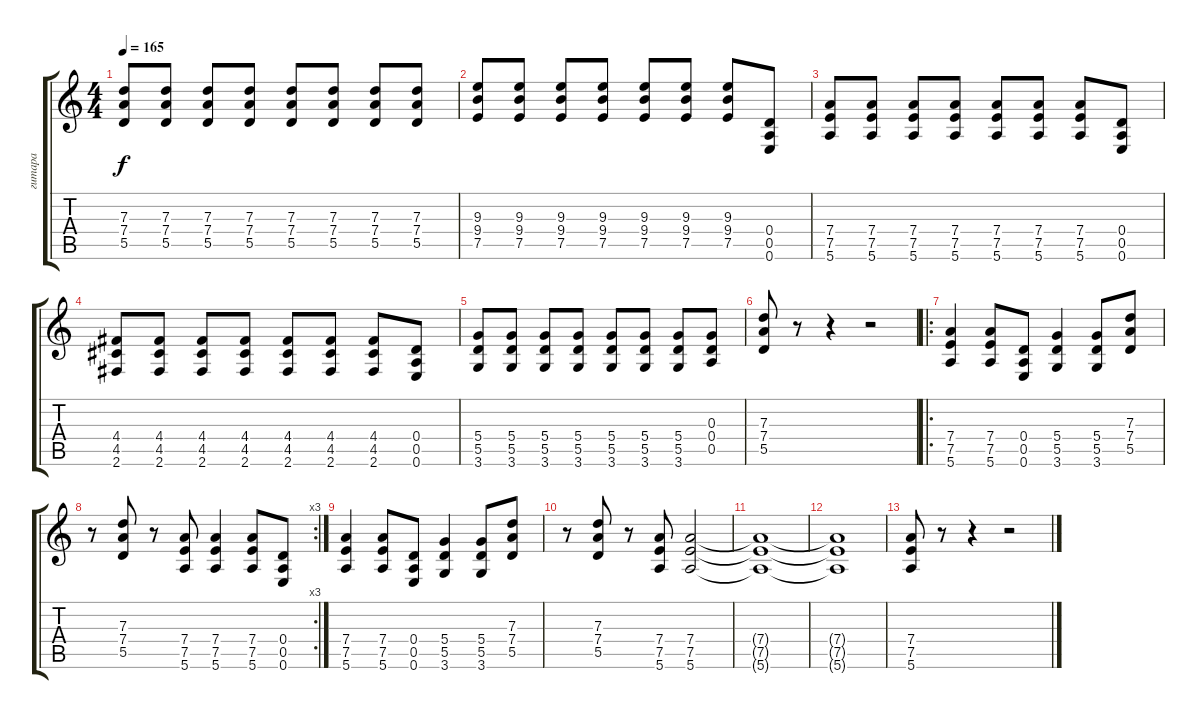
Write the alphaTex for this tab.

\track ("гитара" "гитара") {instrument overdrivenguitar}
\staff {score tabs}
\tuning (E4 B3 G3 D3 A2 E2) {hide}
\ts (4 4)
\tempo 165
\clef g2
\ks c
(7.3 7.4 5.5).8{dy f} (7.3 7.4 5.5).8 (7.3 7.4 5.5).8 (7.3 7.4 5.5).8 (7.3 7.4 5.5).8 (7.3 7.4 5.5).8 (7.3 7.4 5.5).8 (7.3 7.4 5.5).8 |
(9.3 9.4 7.5).8 (9.3 9.4 7.5).8 (9.3 9.4 7.5).8 (9.3 9.4 7.5).8 (9.3 9.4 7.5).8 (9.3 9.4 7.5).8 (9.3 9.4 7.5).8 (0.4 0.5 0.6).8 |
(7.4 7.5 5.6).8 (7.4 7.5 5.6).8 (7.4 7.5 5.6).8 (7.4 7.5 5.6).8 (7.4 7.5 5.6).8 (7.4 7.5 5.6).8 (7.4 7.5 5.6).8 (0.4 0.5 0.6).8 |
(4.4 4.5 2.6).8 (4.4 4.5 2.6).8 (4.4 4.5 2.6).8 (4.4 4.5 2.6).8 (4.4 4.5 2.6).8 (4.4 4.5 2.6).8 (4.4 4.5 2.6).8 (0.4 0.5 0.6).8 |
(5.4 5.5 3.6).8 (5.4 5.5 3.6).8 (5.4 5.5 3.6).8 (5.4 5.5 3.6).8 (5.4 5.5 3.6).8 (5.4 5.5 3.6).8 (5.4 5.5 3.6).8 (0.3 0.4 0.5).8 |
(7.3 7.4 5.5).8 r.8 r.4 r.2 |
\ro
(7.4 7.5 5.6).4 (7.4 7.5 5.6).8 (0.4 0.5 0.6).8 (5.4 5.5 3.6).4 (5.4 5.5 3.6).8 (7.3 7.4 5.5).8 |
\rc 3
r.8 (7.3 7.4 5.5).8 r.8 (7.4 7.5 5.6).8 (7.4 7.5 5.6).4 (7.4 7.5 5.6).8 (0.4 0.5 0.6).8 |
(7.4 7.5 5.6).4 (7.4 7.5 5.6).8 (0.4 0.5 0.6).8 (5.4 5.5 3.6).4 (5.4 5.5 3.6).8 (7.3 7.4 5.5).8 |
r.8 (7.3 7.4 5.5).8 r.8 (7.4 7.5 5.6).8 (7.4 7.5 5.6).2 |
(7.4{t} 7.5{t} 5.6{t}).1 |
(7.4{t} 7.5{t} 5.6{t}).1 |
(7.4 7.5 5.6).8 r.8 r.4 r.2
